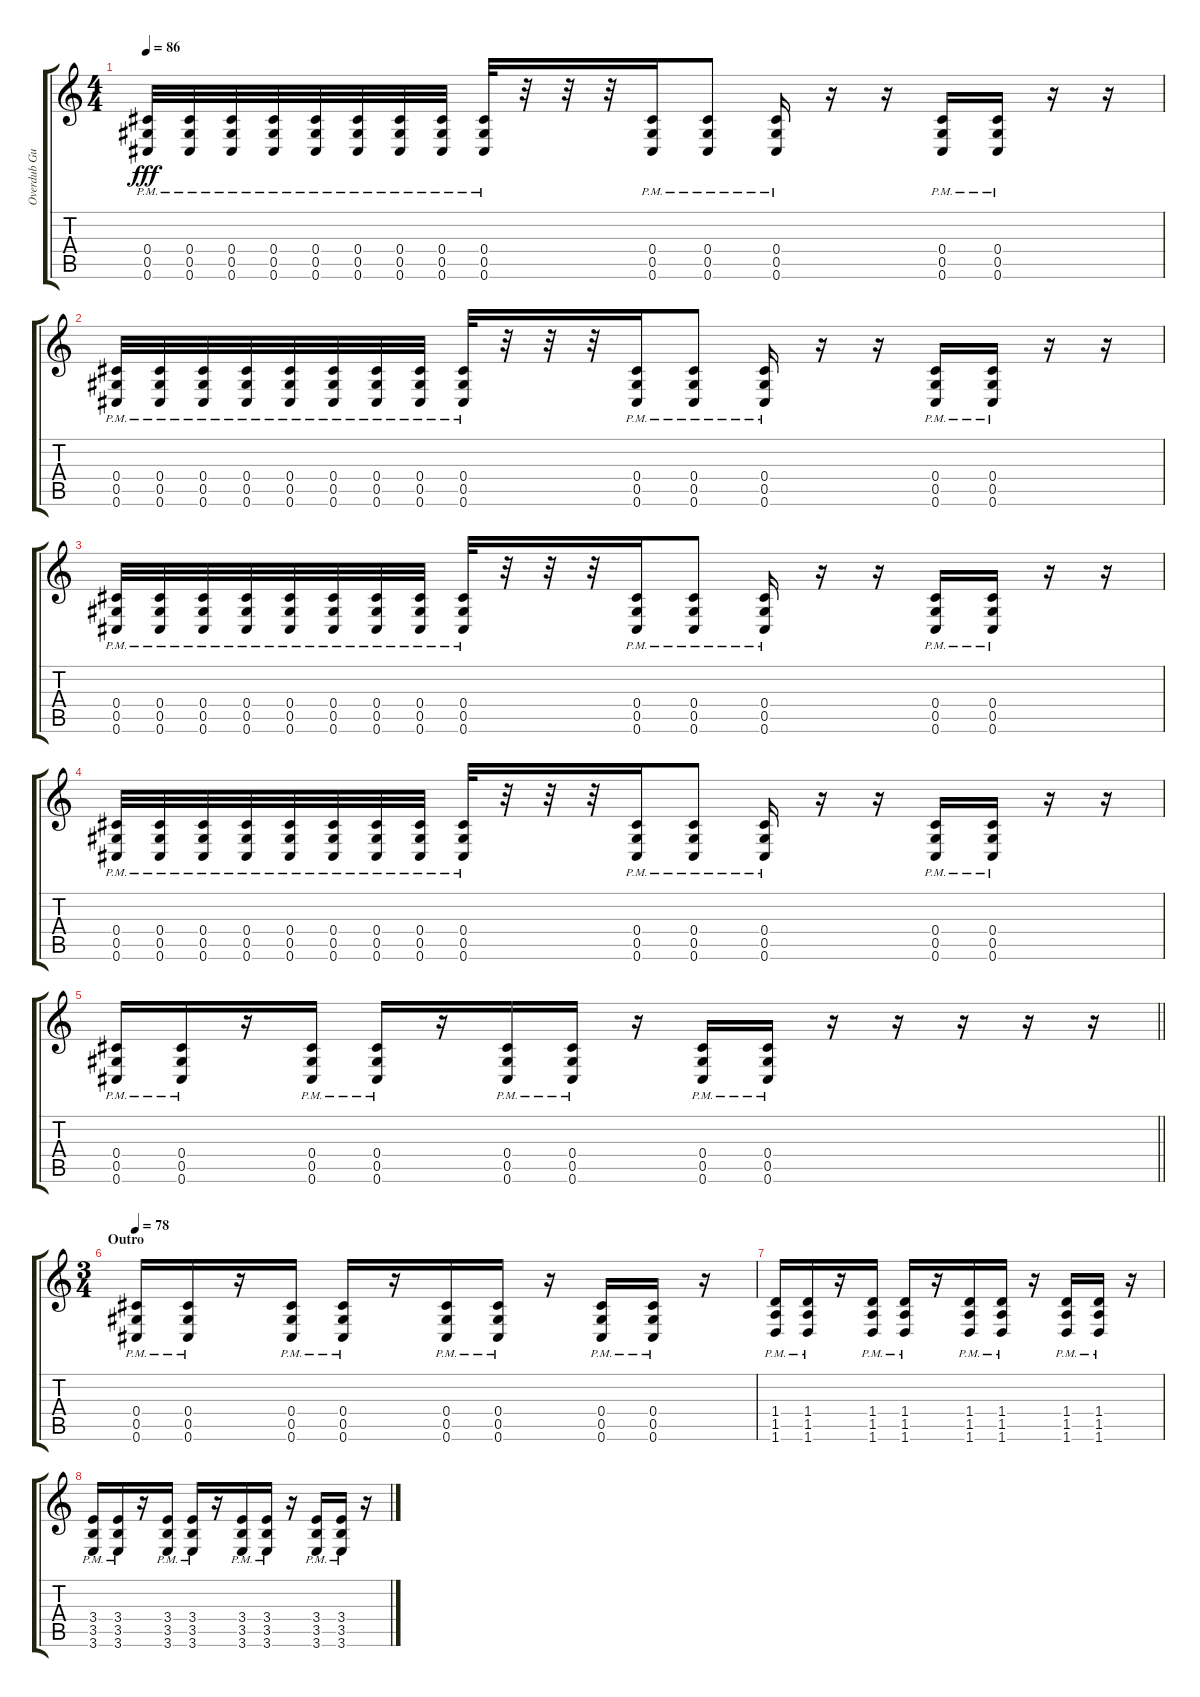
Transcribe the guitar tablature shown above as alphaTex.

\track ("Overdub Guitar" "Overdub Gu") {instrument distortionguitar}
\staff {score tabs}
\tuning (Eb4 Bb3 Gb3 Db3 Ab2 Db2) {hide}
\ts (4 4)
\tempo 86
\clef g2
\ks c
(0.4{pm} 0.5{pm} 0.6{pm}).32{dy fff} (0.4{pm} 0.5{pm} 0.6{pm}).32 (0.4{pm} 0.5{pm} 0.6{pm}).32 (0.4{pm} 0.5{pm} 0.6{pm}).32 (0.4{pm} 0.5{pm} 0.6{pm}).32 (0.4{pm} 0.5{pm} 0.6{pm}).32 (0.4{pm} 0.5{pm} 0.6{pm}).32 (0.4{pm} 0.5{pm} 0.6{pm}).32 (0.4{pm} 0.5{pm} 0.6{pm}).32 r.32 r.32 r.32 (0.4{pm} 0.5{pm} 0.6{pm}).16 (0.4{pm} 0.5{pm} 0.6{pm}).8 (0.4{pm} 0.5{pm} 0.6{pm}).16 r.16 r.16 (0.4{pm} 0.5{pm} 0.6{pm}).16 (0.4{pm} 0.5{pm} 0.6{pm}).16 r.16 r.16 |
(0.4{pm} 0.5{pm} 0.6{pm}).32 (0.4{pm} 0.5{pm} 0.6{pm}).32 (0.4{pm} 0.5{pm} 0.6{pm}).32 (0.4{pm} 0.5{pm} 0.6{pm}).32 (0.4{pm} 0.5{pm} 0.6{pm}).32 (0.4{pm} 0.5{pm} 0.6{pm}).32 (0.4{pm} 0.5{pm} 0.6{pm}).32 (0.4{pm} 0.5{pm} 0.6{pm}).32 (0.4{pm} 0.5{pm} 0.6{pm}).32 r.32 r.32 r.32 (0.4{pm} 0.5{pm} 0.6{pm}).16 (0.4{pm} 0.5{pm} 0.6{pm}).8 (0.4{pm} 0.5{pm} 0.6{pm}).16 r.16 r.16 (0.4{pm} 0.5{pm} 0.6{pm}).16 (0.4{pm} 0.5{pm} 0.6{pm}).16 r.16 r.16 |
(0.4{pm} 0.5{pm} 0.6{pm}).32 (0.4{pm} 0.5{pm} 0.6{pm}).32 (0.4{pm} 0.5{pm} 0.6{pm}).32 (0.4{pm} 0.5{pm} 0.6{pm}).32 (0.4{pm} 0.5{pm} 0.6{pm}).32 (0.4{pm} 0.5{pm} 0.6{pm}).32 (0.4{pm} 0.5{pm} 0.6{pm}).32 (0.4{pm} 0.5{pm} 0.6{pm}).32 (0.4{pm} 0.5{pm} 0.6{pm}).32 r.32 r.32 r.32 (0.4{pm} 0.5{pm} 0.6{pm}).16 (0.4{pm} 0.5{pm} 0.6{pm}).8 (0.4{pm} 0.5{pm} 0.6{pm}).16 r.16 r.16 (0.4{pm} 0.5{pm} 0.6{pm}).16 (0.4{pm} 0.5{pm} 0.6{pm}).16 r.16 r.16 |
(0.4{pm} 0.5{pm} 0.6{pm}).32 (0.4{pm} 0.5{pm} 0.6{pm}).32 (0.4{pm} 0.5{pm} 0.6{pm}).32 (0.4{pm} 0.5{pm} 0.6{pm}).32 (0.4{pm} 0.5{pm} 0.6{pm}).32 (0.4{pm} 0.5{pm} 0.6{pm}).32 (0.4{pm} 0.5{pm} 0.6{pm}).32 (0.4{pm} 0.5{pm} 0.6{pm}).32 (0.4{pm} 0.5{pm} 0.6{pm}).32 r.32 r.32 r.32 (0.4{pm} 0.5{pm} 0.6{pm}).16 (0.4{pm} 0.5{pm} 0.6{pm}).8 (0.4{pm} 0.5{pm} 0.6{pm}).16 r.16 r.16 (0.4{pm} 0.5{pm} 0.6{pm}).16 (0.4{pm} 0.5{pm} 0.6{pm}).16 r.16 r.16 |
\barLineRight lightlight
(0.4{pm} 0.5{pm} 0.6{pm}).16 (0.4{pm} 0.5{pm} 0.6{pm}).16 r.16 (0.4{pm} 0.5{pm} 0.6{pm}).16 (0.4{pm} 0.5{pm} 0.6{pm}).16 r.16 (0.4{pm} 0.5{pm} 0.6{pm}).16 (0.4{pm} 0.5{pm} 0.6{pm}).16 r.16 (0.4{pm} 0.5{pm} 0.6{pm}).16 (0.4{pm} 0.5{pm} 0.6{pm}).16 r.16 r.16 r.16 r.16 r.16 |
\ts (3 4)
\section ("" "Outro")
\tempo 78
(0.4{pm} 0.5{pm} 0.6{pm}).16 (0.4{pm} 0.5{pm} 0.6{pm}).16 r.16 (0.4{pm} 0.5{pm} 0.6{pm}).16 (0.4{pm} 0.5{pm} 0.6{pm}).16 r.16 (0.4{pm} 0.5{pm} 0.6{pm}).16 (0.4{pm} 0.5{pm} 0.6{pm}).16 r.16 (0.4{pm} 0.5{pm} 0.6{pm}).16 (0.4{pm} 0.5{pm} 0.6{pm}).16 r.16 |
(1.4{pm} 1.5{pm} 1.6{pm}).16 (1.4{pm} 1.5{pm} 1.6{pm}).16 r.16 (1.4{pm} 1.5{pm} 1.6{pm}).16 (1.4{pm} 1.5{pm} 1.6{pm}).16 r.16 (1.4{pm} 1.5{pm} 1.6{pm}).16 (1.4{pm} 1.5{pm} 1.6{pm}).16 r.16 (1.4{pm} 1.5{pm} 1.6{pm}).16 (1.4{pm} 1.5{pm} 1.6{pm}).16 r.16 |
(3.4{pm} 3.5{pm} 3.6{pm}).16 (3.4{pm} 3.5{pm} 3.6{pm}).16 r.16 (3.4{pm} 3.5{pm} 3.6{pm}).16 (3.4{pm} 3.5{pm} 3.6{pm}).16 r.16 (3.4{pm} 3.5{pm} 3.6{pm}).16 (3.4{pm} 3.5{pm} 3.6{pm}).16 r.16 (3.4{pm} 3.5{pm} 3.6{pm}).16 (3.4{pm} 3.5{pm} 3.6{pm}).16 r.16
